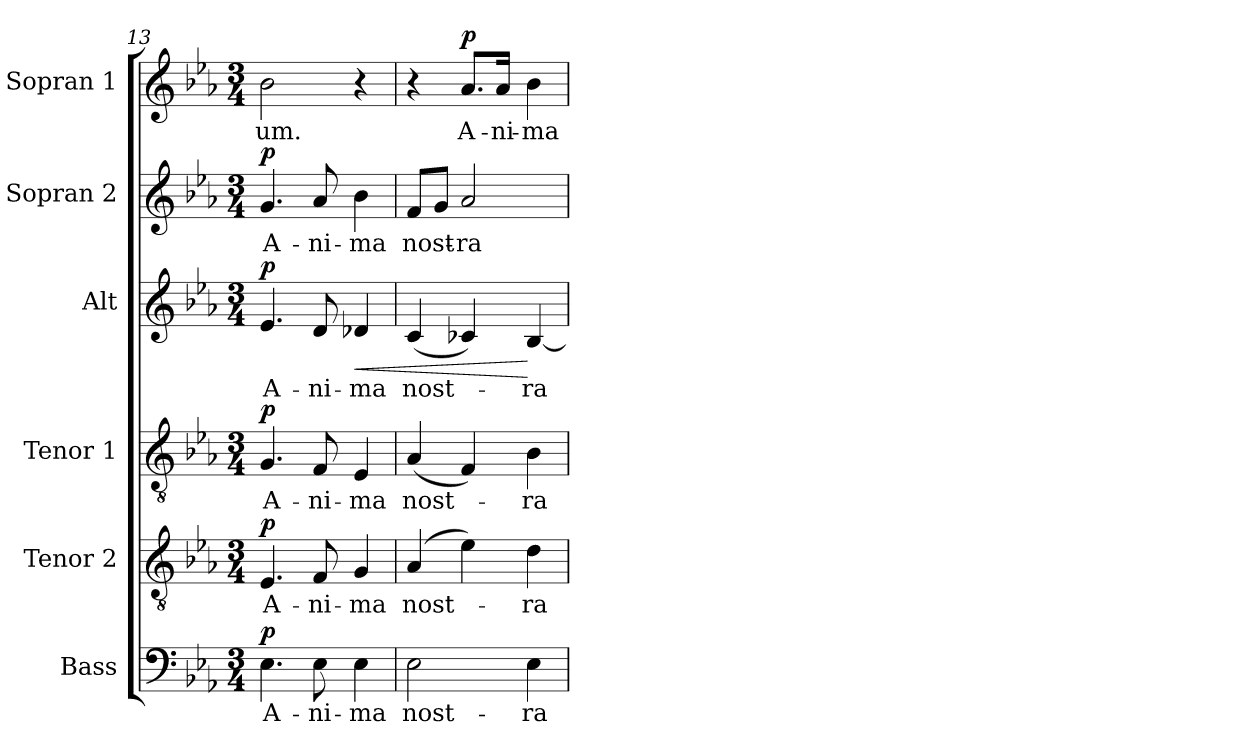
**kern	**text	**dynam	**kern	**text	**dynam	**kern	**text	**dynam	**kern	**text	**dynam	**kern	**text	**dynam	**kern	**text	**dynam
*part6	*part6	*part6	*part5	*part5	*part5	*part4	*part4	*part4	*part3	*part3	*part3	*part2	*part2	*part2	*part1	*part1	*part1
*staff6	*staff6	*staff6	*staff5	*staff5	*staff5	*staff4	*staff4	*staff4	*staff3	*staff3	*staff3	*staff2	*staff2	*staff2	*staff1	*staff1	*staff1
*I"Bass	*	*	*I"Tenor 2	*	*	*I"Tenor 1	*	*	*I"Alt	*	*	*I"Sopran 2	*	*	*I"Sopran 1	*	*
*I'B.	*	*	*I'T. 2	*	*	*I'T. 1	*	*	*I'A.	*	*	*I'S. 2	*	*	*I'S. 1	*	*
*clefF4	*	*	*clefGv2	*	*	*clefGv2	*	*	*clefG2	*	*	*clefG2	*	*	*clefG2	*	*
*k[b-e-a-]	*	*	*k[b-e-a-]	*	*	*k[b-e-a-]	*	*	*k[b-e-a-]	*	*	*k[b-e-a-]	*	*	*k[b-e-a-]	*	*
*E-:	*	*	*E-:	*	*	*E-:	*	*	*E-:	*	*	*E-:	*	*	*E-:	*	*
*M3/4	*	*	*M3/4	*	*	*M3/4	*	*	*M3/4	*	*	*M3/4	*	*	*M3/4	*	*
=13	=13	=13	=13	=13	=13	=13	=13	=13	=13	=13	=13	=13	=13	=13	=13	=13	=13
!	!LO:LY:b	!LO:DY:a	!	!LO:LY:b	!LO:DY:a	!	!LO:LY:b	!LO:DY:a	!	!LO:LY:b	!LO:DY:a	!	!LO:LY:b	!LO:DY:a	!	!LO:LY:b	!
4.E-\	A-	p	4.E-/	A-	p	4.G/	A-	p	4.e-/	A-	p	4.g/	A-	p	2b-\	-um.	.
!	!LO:LY:b	!	!	!LO:LY:b	!	!	!LO:LY:b	!	!	!LO:LY:b	!	!	!LO:LY:b	!	!	!	!
8E-\	-ni-	.	8F/	-ni-	.	8F/	-ni-	.	8d/	-ni-	.	8a-/	-ni-	.	.	.	.
!	!LO:LY:b	!	!	!LO:LY:b	!	!	!LO:LY:b	!	!	!LO:LY:b	!LO:HP:b	!	!LO:LY:b	!	!	!	!
4E-\	-ma	.	4G/	-ma	.	4E-/	-ma	.	4d-X/	-ma	<	4b-\	-ma	.	4r	.	.
=14	=14	=14	=14	=14	=14	=14	=14	=14	=14	=14	=14	=14	=14	=14	=14	=14	=14
!	!LO:LY:b	!	!	!LO:LY:b	!	!	!LO:LY:b	!	!	!LO:LY:b	!	!	!LO:LY:b	!	!	!	!
2E-\	nost-	.	(4A-/	nost-	.	(<4A-/	nost-	.	(<4c/	nost-	.	8f/L	nost-	.	4r	.	.
.	.	.	.	.	.	.	.	.	.	.	.	8g/J	.	.	.	.	.
!	!	!	!	!	!	!	!	!	!	!	!	!	!LO:LY:b	!	!	!LO:LY:b	!LO:DY:a
.	.	.	4e-\)	.	.	4F/)	.	.	4c-X/)	.	.	2a-/	-ra	.	8.a-/L	A-	p
!	!	!	!	!	!	!	!	!	!	!	!	!	!	!	!	!LO:LY:b	!
.	.	.	.	.	.	.	.	.	.	.	.	.	.	.	16a-/Jk	-ni-	.
!	!LO:LY:b	!	!	!LO:LY:b	!	!	!LO:LY:b	!	!	!LO:LY:b	!	!	!	!	!	!LO:LY:b	!
4E-\	-ra	.	4d\	-ra	.	4B-\	-ra	.	[4B-/	-ra	[	.	.	.	4b-\	-ma	.
=	=	=	=	=	=	=	=	=	=	=	=	=	=	=	=	=	=
*-	*-	*-	*-	*-	*-	*-	*-	*-	*-	*-	*-	*-	*-	*-	*-	*-	*-
